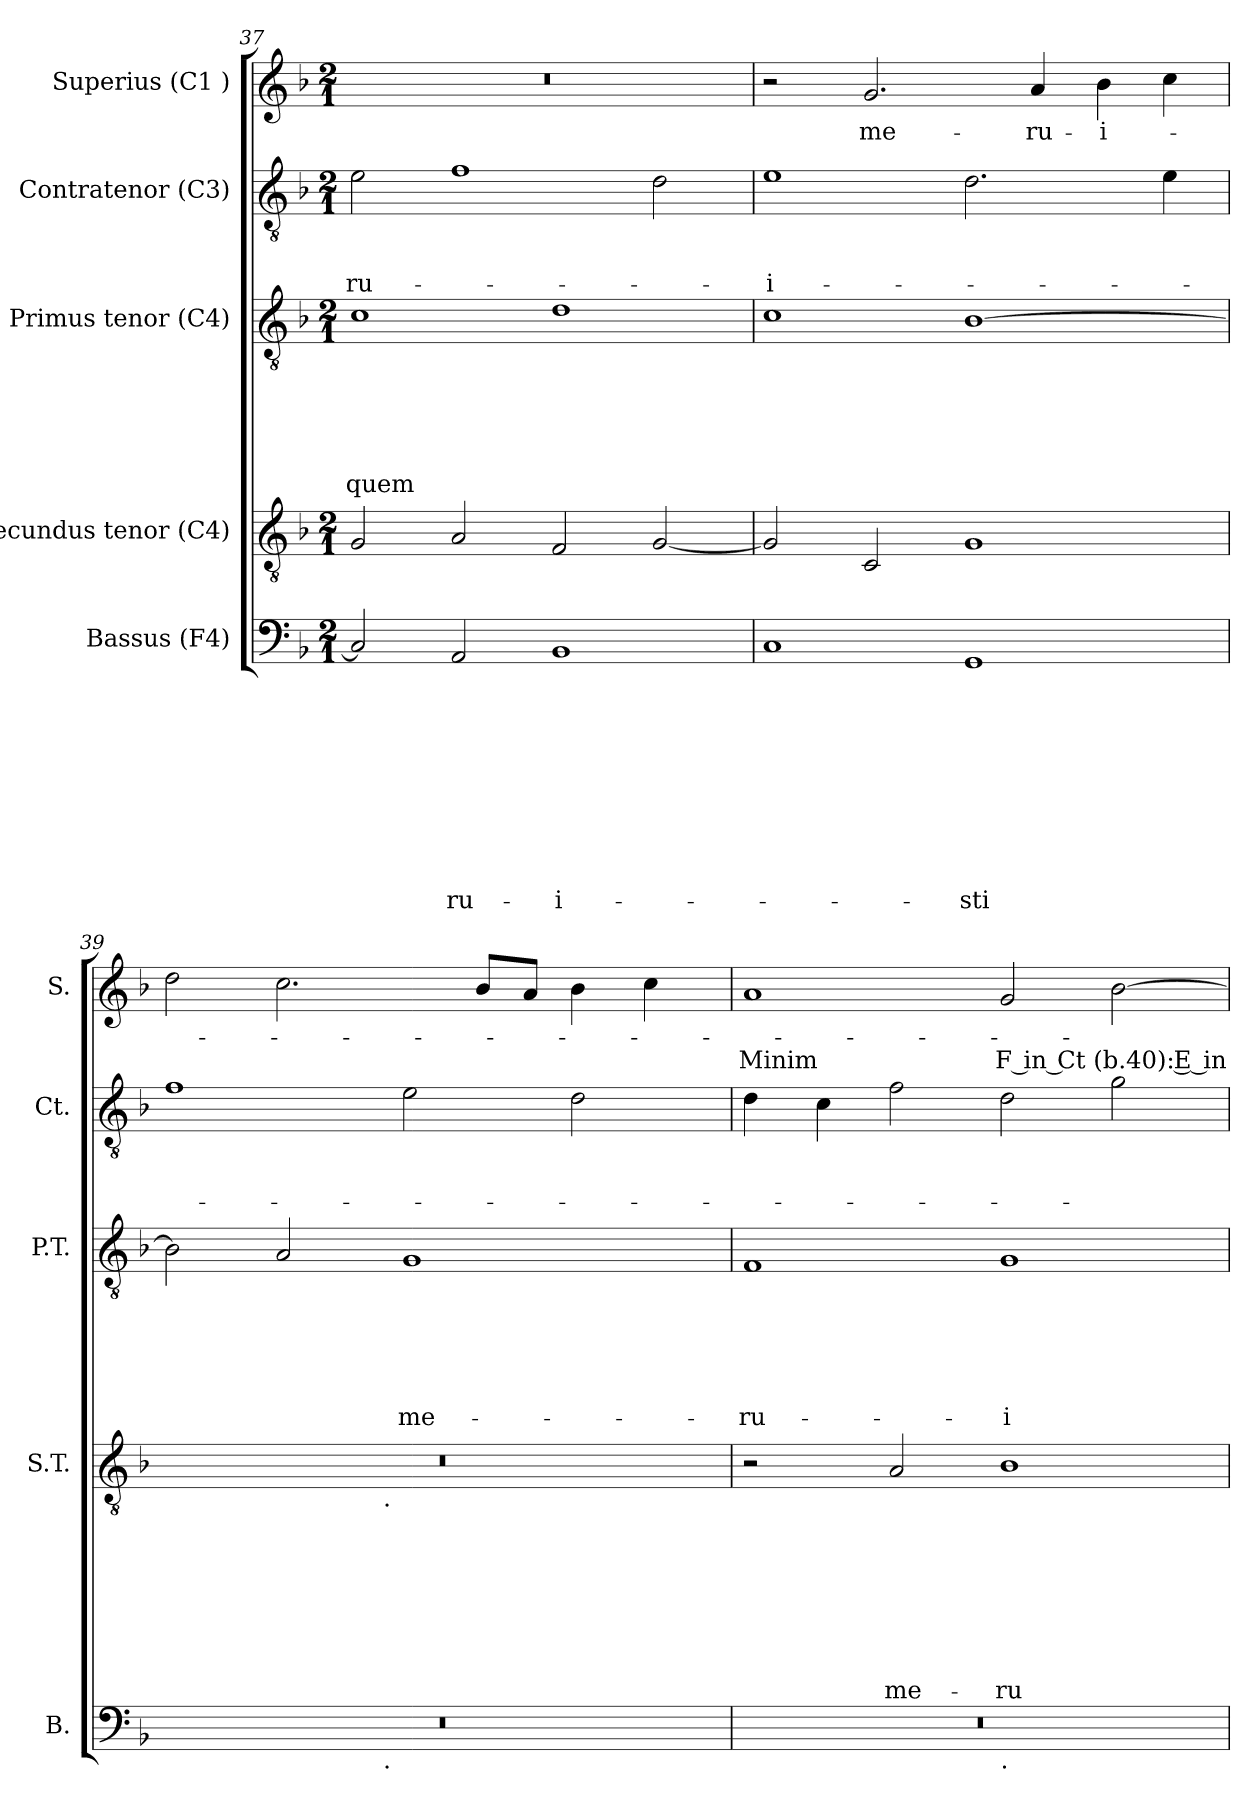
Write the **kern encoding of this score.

**kern	**text	**text	**text	**text	**text	**text	**text	**text	**text	**text	**kern	**text	**text	**text	**text	**text	**text	**text	**text	**kern	**text	**text	**text	**text	**text	**text	**kern	**text	**text	**text	**kern	**text	**text
*part5	*part5	*part5	*part5	*part5	*part5	*part5	*part5	*part5	*part5	*part5	*part4	*part4	*part4	*part4	*part4	*part4	*part4	*part4	*part4	*part3	*part3	*part3	*part3	*part3	*part3	*part3	*part2	*part2	*part2	*part2	*part1	*part1	*part1
*staff5	*staff5	*staff5	*staff5	*staff5	*staff5	*staff5	*staff5	*staff5	*staff5	*staff5	*staff4	*staff4	*staff4	*staff4	*staff4	*staff4	*staff4	*staff4	*staff4	*staff3	*staff3	*staff3	*staff3	*staff3	*staff3	*staff3	*staff2	*staff2	*staff2	*staff2	*staff1	*staff1	*staff1
*I"Bassus (F4)	*	*	*	*	*	*	*	*	*	*	*I"Secundus tenor (C4)	*	*	*	*	*	*	*	*	*I"Primus tenor (C4)	*	*	*	*	*	*	*I"Contratenor (C3)	*	*	*	*I"Superius (C1 )	*	*
*I'B.	*	*	*	*	*	*	*	*	*	*	*I'S.T.	*	*	*	*	*	*	*	*	*I'P.T.	*	*	*	*	*	*	*I'Ct.	*	*	*	*I'S.	*	*
*clefF4	*	*	*	*	*	*	*	*	*	*	*clefGv2	*	*	*	*	*	*	*	*	*clefGv2	*	*	*	*	*	*	*clefGv2	*	*	*	*clefG2	*	*
*k[b-]	*	*	*	*	*	*	*	*	*	*	*k[b-]	*	*	*	*	*	*	*	*	*k[b-]	*	*	*	*	*	*	*k[b-]	*	*	*	*k[b-]	*	*
*F:	*	*	*	*	*	*	*	*	*	*	*F:	*	*	*	*	*	*	*	*	*F:	*	*	*	*	*	*	*F:	*	*	*	*F:	*	*
*M2/1	*	*	*	*	*	*	*	*	*	*	*M2/1	*	*	*	*	*	*	*	*	*M2/1	*	*	*	*	*	*	*M2/1	*	*	*	*M2/1	*	*
=37	=37	=37	=37	=37	=37	=37	=37	=37	=37	=37	=37	=37	=37	=37	=37	=37	=37	=37	=37	=37	=37	=37	=37	=37	=37	=37	=37	=37	=37	=37	=37	=37	=37
!	!	!	!	!	!	!	!	!	!	!	!	!	!	!	!	!	!	!	!	!	!	!	!	!	!	!LO:LY:b	!	!	!	!LO:LY:b	!	!	!
2C/]	.	.	.	.	.	.	.	.	.	.	2G/	.	.	.	.	.	.	.	.	1c	.	.	.	.	.	quem	2e\	.	.	-ru-	0r	.	.
!	!	!	!	!	!	!	!	!	!	!LO:LY:b	!	!	!	!	!	!	!	!	!	!	!	!	!	!	!	!	!	!	!	!	!	!	!
2AA/	.	.	.	.	.	.	.	.	.	-ru-	2A/	.	.	.	.	.	.	.	.	.	.	.	.	.	.	.	1f	.	.	.	.	.	.
!	!	!	!	!	!	!	!	!	!	!LO:LY:b:rj	!	!	!	!	!	!	!	!	!	!	!	!	!	!	!	!	!	!	!	!	!	!	!
1BB-	.	.	.	.	.	.	.	.	.	-i-	2F/	.	.	.	.	.	.	.	.	1d	.	.	.	.	.	.	.	.	.	.	.	.	.
.	.	.	.	.	.	.	.	.	.	.	[<2G/	.	.	.	.	.	.	.	.	.	.	.	.	.	.	.	2d\	.	.	.	.	.	.
=38	=38	=38	=38	=38	=38	=38	=38	=38	=38	=38	=38	=38	=38	=38	=38	=38	=38	=38	=38	=38	=38	=38	=38	=38	=38	=38	=38	=38	=38	=38	=38	=38	=38
!	!	!	!	!	!	!	!	!	!	!	!	!	!	!	!	!	!	!	!	!	!	!	!	!	!	!	!	!	!	!LO:LY:b:rj	!	!	!
1C	.	.	.	.	.	.	.	.	.	.	2G/]	.	.	.	.	.	.	.	.	1c	.	.	.	.	.	.	1e	.	.	-i-	2r	.	.
!	!	!	!	!	!	!	!	!	!	!	!	!	!	!	!	!	!	!	!	!	!	!	!	!	!	!	!	!	!	!	!	!LO:LY:b	!
.	.	.	.	.	.	.	.	.	.	.	2C/	.	.	.	.	.	.	.	.	.	.	.	.	.	.	.	.	.	.	.	2.g/	-me-	.
!	!	!	!	!	!	!	!	!	!	!LO:LY:b	!	!	!	!	!	!	!	!	!	!	!	!	!	!	!	!	!	!	!	!	!	!	!
1GG	.	.	.	.	.	.	.	.	.	-sti	1G	.	.	.	.	.	.	.	.	[>1B-	.	.	.	.	.	.	2.d\	.	.	.	.	.	.
!	!	!	!	!	!	!	!	!	!	!	!	!	!	!	!	!	!	!	!	!	!	!	!	!	!	!	!	!	!	!	!	!LO:LY:b	!
.	.	.	.	.	.	.	.	.	.	.	.	.	.	.	.	.	.	.	.	.	.	.	.	.	.	.	.	.	.	.	4a/	-ru-	.
!	!	!	!	!	!	!	!	!	!	!	!	!	!	!	!	!	!	!	!	!	!	!	!	!	!	!	!	!	!	!	!	!LO:LY:b:rj	!
.	.	.	.	.	.	.	.	.	.	.	.	.	.	.	.	.	.	.	.	.	.	.	.	.	.	.	.	.	.	.	4b-\	-i-	.
.	.	.	.	.	.	.	.	.	.	.	.	.	.	.	.	.	.	.	.	.	.	.	.	.	.	.	4e\	.	.	.	4cc\	.	.
=39	=39	=39	=39	=39	=39	=39	=39	=39	=39	=39	=39	=39	=39	=39	=39	=39	=39	=39	=39	=39	=39	=39	=39	=39	=39	=39	=39	=39	=39	=39	=39	=39	=39
*^	*	*	*	*	*	*	*	*	*	*	*^	*	*	*	*	*	*	*	*	*	*	*	*	*	*	*	*	*	*	*	*	*	*
0r	2ryy	.	.	.	.	.	.	.	.	.	.	0r	2ryy	.	.	.	.	.	.	.	.	2B-\]	.	.	.	.	.	.	1f	.	.	.	2dd\	.	.
.	4...ryy	.	.	.	.	.	.	.	.	.	.	.	4...ryy	.	.	.	.	.	.	.	.	2A/	.	.	.	.	.	.	.	.	.	.	2.cc\	.	.
!	!	!	!	!	!	!	!	!	!	!	!	!	!LO:TX:b:t=.	!	!	!	!	!	!	!	!	!	!	!	!	!	!	!	!	!	!	!	!	!	!
!	!LO:TX:b:t=.	!	!	!	!	!	!	!	!	!	!	!	!	!	!	!	!	!	!	!	!	!	!	!	!	!	!	!	!	!	!	!	!	!	!
.	1ryy	.	.	.	.	.	.	.	.	.	.	.	1ryy	.	.	.	.	.	.	.	.	.	.	.	.	.	.	.	.	.	.	.	.	.	.
!	!	!	!	!	!	!	!	!	!	!	!	!	!	!	!	!	!	!	!	!	!	!	!	!	!	!	!	!LO:LY:b	!	!	!	!	!	!	!
.	.	.	.	.	.	.	.	.	.	.	.	.	.	.	.	.	.	.	.	.	.	1G	.	.	.	.	.	me-	2e\	.	.	.	.	.	.
.	.	.	.	.	.	.	.	.	.	.	.	.	.	.	.	.	.	.	.	.	.	.	.	.	.	.	.	.	.	.	.	.	8b-/L	.	.
.	.	.	.	.	.	.	.	.	.	.	.	.	.	.	.	.	.	.	.	.	.	.	.	.	.	.	.	.	.	.	.	.	8a/J	.	.
.	.	.	.	.	.	.	.	.	.	.	.	.	.	.	.	.	.	.	.	.	.	.	.	.	.	.	.	.	2d\	.	.	.	4b-\	.	.
.	.	.	.	.	.	.	.	.	.	.	.	.	.	.	.	.	.	.	.	.	.	.	.	.	.	.	.	.	.	.	.	.	4cc\	.	.
.	32ryy	.	.	.	.	.	.	.	.	.	.	.	32ryy	.	.	.	.	.	.	.	.	.	.	.	.	.	.	.	.	.	.	.	.	.	.
!!LO:LB:g=z
=40	=40	=40	=40	=40	=40	=40	=40	=40	=40	=40	=40	=40	=40	=40	=40	=40	=40	=40	=40	=40	=40	=40	=40	=40	=40	=40	=40	=40	=40	=40	=40	=40	=40	=40	=40
!	!	!	!	!	!	!	!	!	!	!	!	!	!	!	!	!	!	!	!	!	!	!	!	!	!	!	!	!LO:LY:b	!	!	!	!	!	!	!LO:LY:b
*	*	*	*	*	*	*	*	*	*	*	*	*v	*v	*	*	*	*	*	*	*	*	*	*	*	*	*	*	*	*	*	*	*	*	*	*
0r	1ryy	.	.	.	.	.	.	.	.	.	.	2r	.	.	.	.	.	.	.	.	1F	.	.	.	.	.	-ru-	4d\	.	.	.	1a	.	Minim
.	.	.	.	.	.	.	.	.	.	.	.	.	.	.	.	.	.	.	.	.	.	.	.	.	.	.	.	4c\	.	.	.	.	.	.
!	!	!	!	!	!	!	!	!	!	!	!	!	!	!	!	!	!	!	!	!LO:LY:b	!	!	!	!	!	!	!	!	!	!	!	!	!	!
.	.	.	.	.	.	.	.	.	.	.	.	2A/	.	.	.	.	.	.	.	me-	.	.	.	.	.	.	.	2f\	.	.	.	.	.	.
!	!LO:TX:b:t=.	!	!	!	!	!	!	!	!	!	!	!	!	!	!	!	!	!	!	!	!	!	!	!	!	!	!	!	!	!	!	!	!	!
!	!	!	!	!	!	!	!	!	!	!	!	!	!	!	!	!	!	!	!	!LO:LY:b	!	!	!	!	!	!	!LO:LY:b:rj	!	!	!	!	!	!	!LO:LY:b:rj
.	1ryy	.	.	.	.	.	.	.	.	.	.	1B-	.	.	.	.	.	.	.	-ru-	1G	.	.	.	.	.	-i-	2d\	.	.	.	2g/	.	F in Ct
!	!	!	!	!	!	!	!	!	!	!	!	!	!	!	!	!	!	!	!	!	!	!	!	!	!	!	!	!	!	!	!	!	!	!LO:LY:b:rj
.	.	.	.	.	.	.	.	.	.	.	.	.	.	.	.	.	.	.	.	.	.	.	.	.	.	.	.	2g\	.	.	.	[>2b-\	.	(b.40): E in
*v	*v	*	*	*	*	*	*	*	*	*	*	*	*	*	*	*	*	*	*	*	*	*	*	*	*	*	*	*	*	*	*	*	*	*
=	=	=	=	=	=	=	=	=	=	=	=	=	=	=	=	=	=	=	=	=	=	=	=	=	=	=	=	=	=	=	=	=	=
*-	*-	*-	*-	*-	*-	*-	*-	*-	*-	*-	*-	*-	*-	*-	*-	*-	*-	*-	*-	*-	*-	*-	*-	*-	*-	*-	*-	*-	*-	*-	*-	*-	*-
